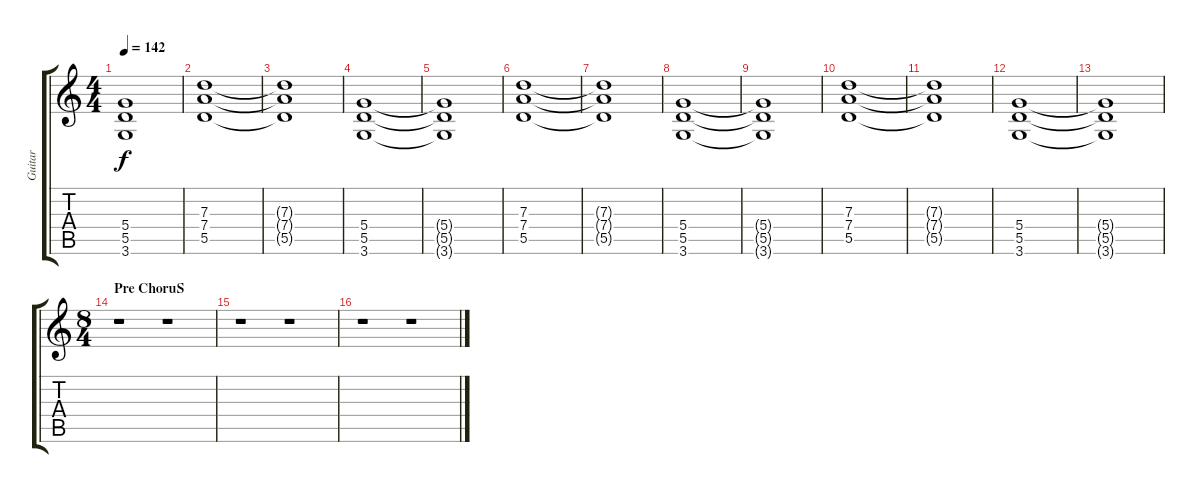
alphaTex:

\track ("Guitar" "Guitar") {instrument distortionguitar}
\staff {score tabs}
\tuning (E4 B3 G3 D3 A2 E2) {hide}
\ts (4 4)
\tempo 142
\clef g2
\ks c
(5.4{t} 5.5{t} 3.6{t}).1{dy f} |
(7.3 7.4 5.5).1 |
(7.3{t} 7.4{t} 5.5{t}).1 |
(5.4 5.5 3.6).1 |
(5.4{t} 5.5{t} 3.6{t}).1 |
(7.3 7.4 5.5).1 |
(7.3{t} 7.4{t} 5.5{t}).1 |
(5.4 5.5 3.6).1 |
(5.4{t} 5.5{t} 3.6{t}).1 |
(7.3 7.4 5.5).1 |
(7.3{t} 7.4{t} 5.5{t}).1 |
(5.4 5.5 3.6).1 |
(5.4{t} 5.5{t} 3.6{t}).1 |
\ts (8 4)
\section ("" "Pre ChoruS")
r.1 r.1 |
r.1 r.1 |
r.1 r.1
